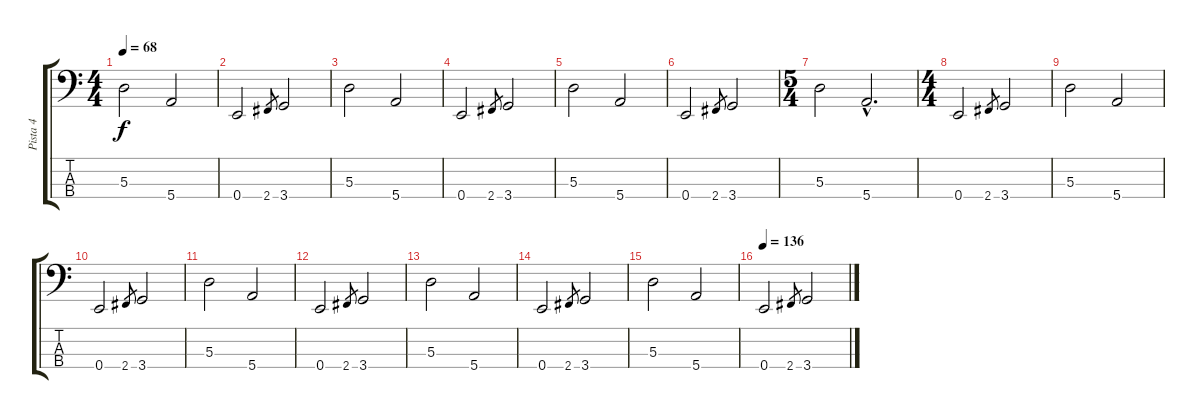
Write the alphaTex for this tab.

\track ("Pista 4" "Pista 4") {instrument electricbasspick}
\staff {score tabs}
\tuning (G2 D2 A1 E1) {hide}
\ts (4 4)
\tempo 68
\clef f4
\ks c
5.3.2{dy f} 5.4.2 |
0.4.2 2.4.8{gr} 3.4.2 |
5.3.2 5.4.2 |
0.4.2 2.4.8{gr} 3.4.2 |
5.3.2 5.4.2 |
0.4.2 2.4.8{gr} 3.4.2 |
\ts (5 4)
5.3.2 5.4{hac}.2{d} |
\ts (4 4)
0.4.2 2.4.8{gr} 3.4.2 |
5.3.2 5.4.2 |
0.4.2 2.4.8{gr} 3.4.2 |
5.3.2 5.4.2 |
0.4.2 2.4.8{gr} 3.4.2 |
5.3.2 5.4.2 |
0.4.2 2.4.8{gr} 3.4.2 |
5.3.2 5.4.2 |
\tempo 136
0.4.2 2.4.8{gr} 3.4.2
